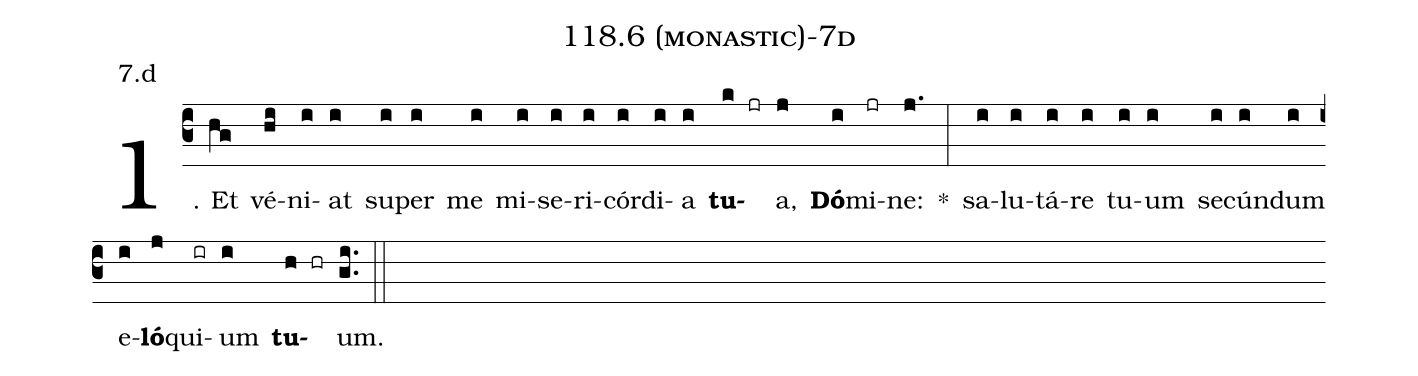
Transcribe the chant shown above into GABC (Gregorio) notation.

name: 118.6 (monastic)-7d;
annotation: 7.d;
%%
(c3)1. Et(hg) vé(hi)ni(i)at(i) su(i)per(i) me(i) mi(i)se(i)ri(i)cór(i)di(i)a(i) <b>tu</b>(k jr)a,(j) <b>Dó</b>(i)mi(jr)ne:(j.) *(:) sa(i)lu(i)tá(i)re(i) tu(i)um(i) se(i)cún(i)dum(i) e(i)<b>ló</b>(j)qui(ir)um(i) <b>tu</b>(h hr)um.(gi..) (::)
